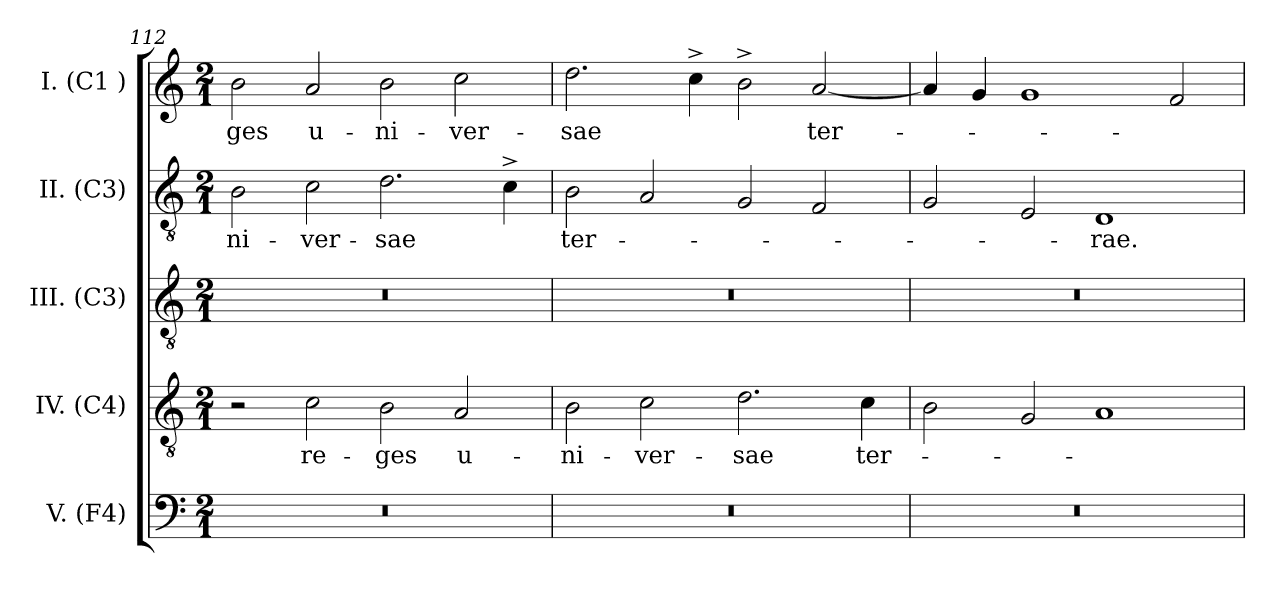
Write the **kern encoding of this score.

**kern	**kern	**text	**kern	**kern	**text	**kern	**text
*part5	*part4	*part4	*part3	*part2	*part2	*part1	*part1
*staff5	*staff4	*staff4	*staff3	*staff2	*staff2	*staff1	*staff1
*I"V. (F4)	*I"IV. (C4)	*	*I"III. (C3)	*I"II. (C3)	*	*I"I. (C1 )	*
*I'V.	*I'IV.	*	*I'III.	*I'II.	*	*I'I.	*
!!LO:PB:g=z
*clefF4	*clefGv2	*	*clefGv2	*clefGv2	*	*clefG2	*
*k[]	*k[]	*	*	*k[]	*	*k[]	*
*C:	*C:	*	*	*C:	*	*C:	*
*M2/1	*M2/1	*	*M2/1	*M2/1	*	*M2/1	*
=112	=112	=112	=112	=112	=112	=112	=112
!	!	!	!	!	!LO:LY:b:cj	!	!LO:LY:b:cj
0r	2r	.	0r	2B\	-ni-	2b\	-ges
!	!	!LO:LY:b:cj	!	!	!LO:LY:b:cj	!	!LO:LY:b:cj
.	2c\	re-	.	2c\	-ver-	2a/	u-
!	!	!LO:LY:b:cj	!	!	!LO:LY:b	!	!LO:LY:b:cj
.	2B\	-ges	.	2.d\	-sae	2b\	-ni-
!	!	!LO:LY:b:cj	!	!	!	!	!LO:LY:b:cj
.	2A/	u-	.	.	.	2cc\	-ver-
.	.	.	.	4c^<\	.	.	.
=113	=113	=113	=113	=113	=113	=113	=113
!	!	!LO:LY:b:cj	!	!	!LO:LY:b:cj	!	!LO:LY:b
0r	2B\	-ni-	0r	2B\	ter-	2.dd\	-sae
!	!	!LO:LY:b:cj	!	!	!	!	!
.	2c\	-ver-	.	2A/	.	.	.
.	.	.	.	.	.	4cc^<\	.
!	!	!LO:LY:b:cj	!	!	!	!	!
.	2.d\	-sae	.	2G/	.	2b^<\	.
!	!	!	!	!	!	!	!LO:LY:b:cj
.	.	.	.	2F/	.	[<2a/	ter-
!	!	!LO:LY:b:cj	!	!	!	!	!
.	4c\	ter-	.	.	.	.	.
=114	=114	=114	=114	=114	=114	=114	=114
0r	2B\	.	0r	2G/	.	4a/]	.
.	.	.	.	.	.	4g/	.
.	2G/	.	.	2E/	.	1g	.
!	!	!	!	!	!LO:LY:b:cj	!	!
.	1A	.	.	1D	-rae.	.	.
.	.	.	.	.	.	2f/	.
=	=	=	=	=	=	=	=
*-	*-	*-	*-	*-	*-	*-	*-
